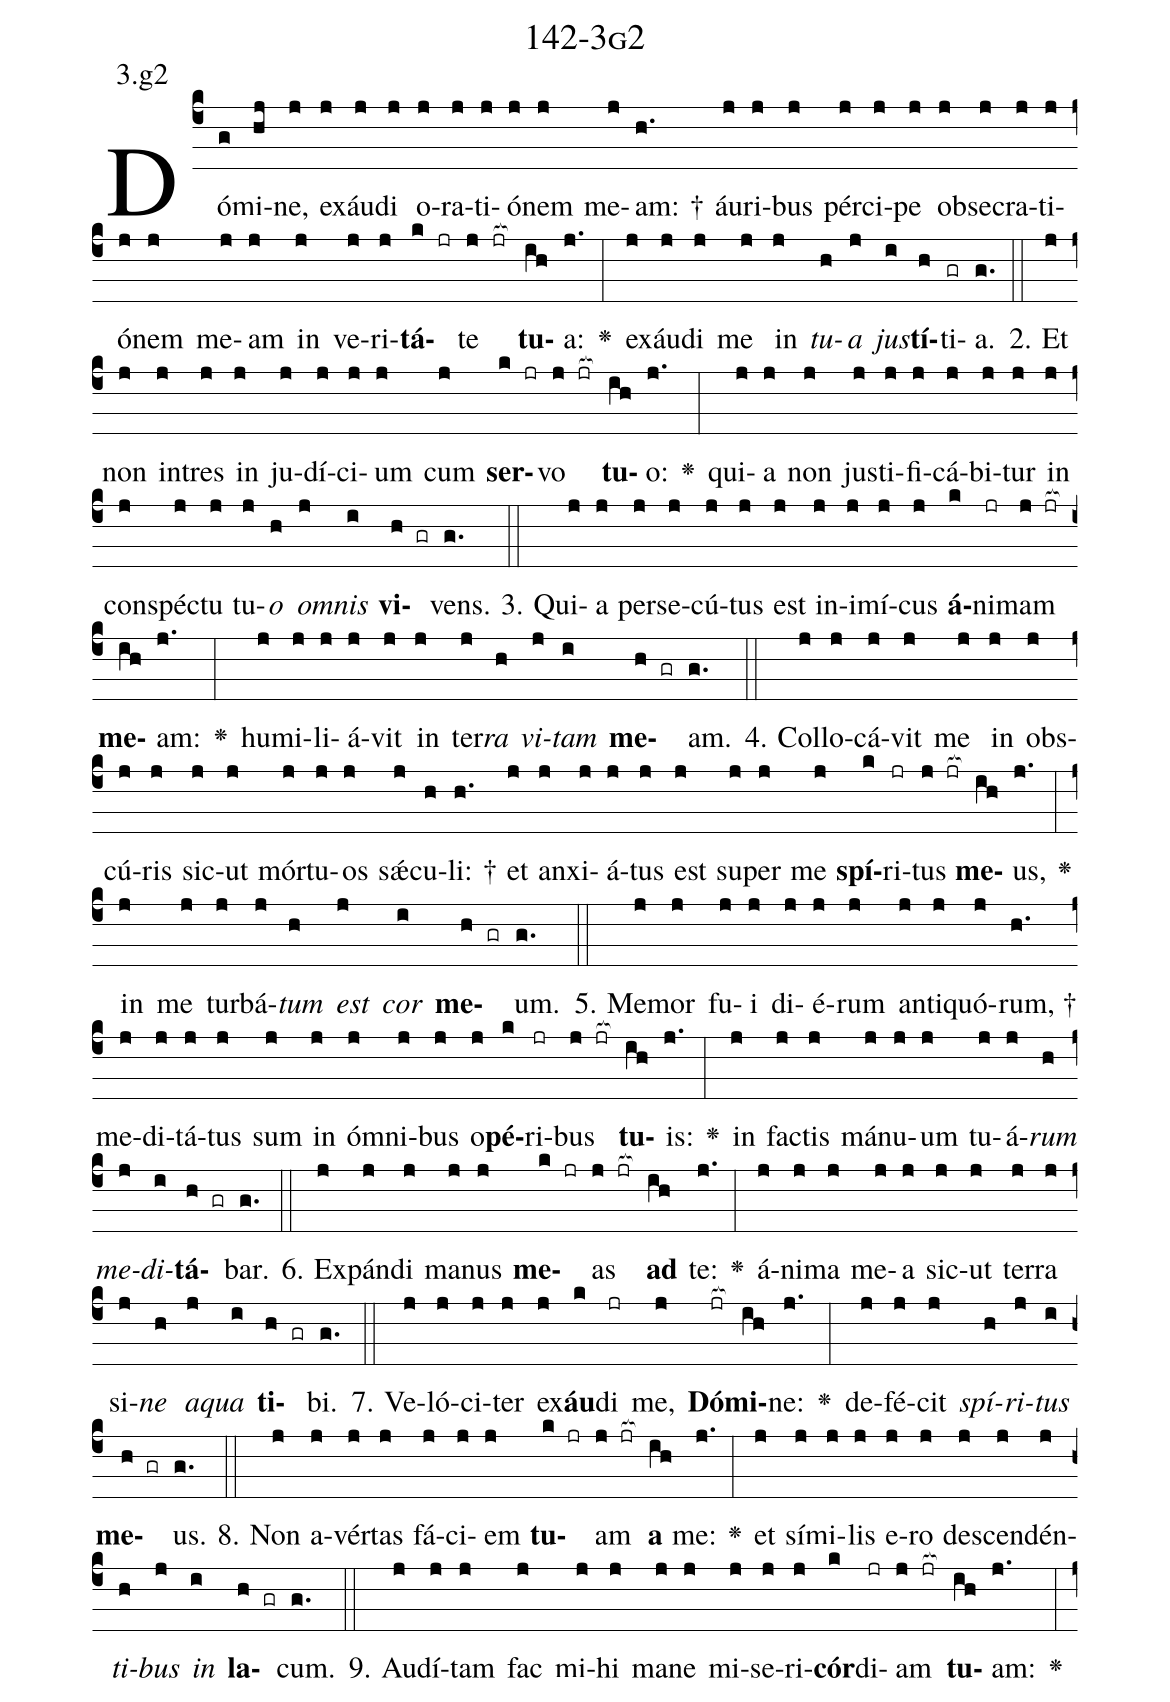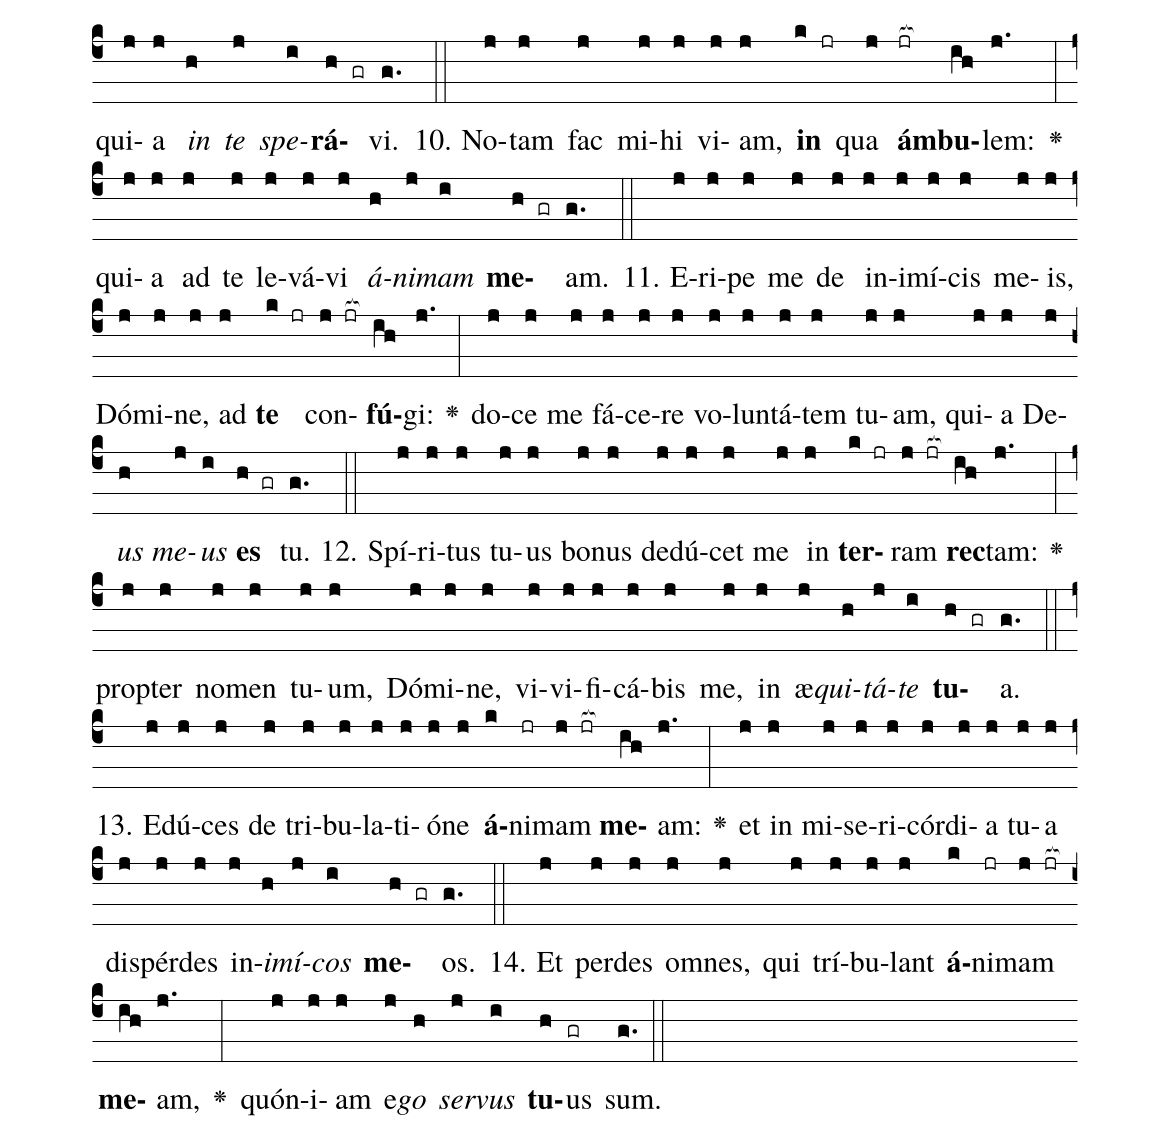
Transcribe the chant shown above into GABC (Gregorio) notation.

name: 142-3g2;
annotation: 3.g2;
%%
(c4)Dó(g)mi(hj)ne,(j) ex(j)áu(j)di(j) o(j)ra(j)ti(j)ó(j)nem(j) me(j)am: †(h.) áu(j)ri(j)bus(j) pér(j)ci(j)pe(j) ob(j)se(j)cra(j)ti(j)ó(j)nem(j) me(j)am(j) in(j) ve(j)ri(j)<b>tá</b>(k jr)te(j jr[ocb:1{]) <b>tu</b>(ih[ocb:0}])a:(j.) <v>\greheightstar</v>(:) ex(j)áu(j)di(j) me(j) in(j) <i>tu</i>(h)<i>a</i>(j) <i>jus</i>(i)<b>tí</b>(h)ti(gr)a.(g.) (::)
2. Et(j) non(j) in(j)tres(j) in(j) ju(j)dí(j)ci(j)um(j) cum(j) <b>ser</b>(k jr)vo(j jr[ocb:1{]) <b>tu</b>(ih[ocb:0}])o:(j.) <v>\greheightstar</v>(:) qui(j)a(j) non(j) jus(j)ti(j)fi(j)cá(j)bi(j)tur(j) in(j) con(j)spéc(j)tu(j) tu(j)<i>o</i>(h) <i>om</i>(j)<i>nis</i>(i) <b>vi</b>(h gr)vens.(g.) (::)
3. Qui(j)a(j) per(j)se(j)cú(j)tus(j) est(j) in(j)i(j)mí(j)cus(j) <b>á</b>(k)ni(jr)mam(j jr[ocb:1{]) <b>me</b>(ih[ocb:0}])am:(j.) <v>\greheightstar</v>(:) hu(j)mi(j)li(j)á(j)vit(j) in(j) ter(j)<i>ra</i>(h) <i>vi</i>(j)<i>tam</i>(i) <b>me</b>(h gr)am.(g.) (::)
4. Col(j)lo(j)cá(j)vit(j) me(j) in(j) obs(j)cú(j)ris(j) sic(j)ut(j) mór(j)tu(j)os(j) sǽ(j)cu(h)li: †(h.) et(j) an(j)xi(j)á(j)tus(j) est(j) su(j)per(j) me(j) <b>spí</b>(k)ri(jr)tus(j jr[ocb:1{]) <b>me</b>(ih[ocb:0}])us,(j.) <v>\greheightstar</v>(:) in(j) me(j) tur(j)bá(j)<i>tum</i>(h) <i>est</i>(j) <i>cor</i>(i) <b>me</b>(h gr)um.(g.) (::)
5. Me(j)mor(j) fu(j)i(j) di(j)é(j)rum(j) an(j)ti(j)quó(j)rum, †(h.) me(j)di(j)tá(j)tus(j) sum(j) in(j) óm(j)ni(j)bus(j) o(j)<b>pé</b>(k)ri(jr)bus(j jr[ocb:1{]) <b>tu</b>(ih[ocb:0}])is:(j.) <v>\greheightstar</v>(:) in(j) fac(j)tis(j) má(j)nu(j)um(j) tu(j)á(j)<i>rum</i>(h) <i>me</i>(j)<i>di</i>(i)<b>tá</b>(h gr)bar.(g.) (::)
6. Ex(j)pán(j)di(j) ma(j)nus(j) <b>me</b>(k jr)as(j jr[ocb:1{]) <b>ad</b>(ih[ocb:0}]) te:(j.) <v>\greheightstar</v>(:) á(j)ni(j)ma(j) me(j)a(j) sic(j)ut(j) ter(j)ra(j) si(j)<i>ne</i>(h) <i>a</i>(j)<i>qua</i>(i) <b>ti</b>(h gr)bi.(g.) (::)
7. Ve(j)ló(j)ci(j)ter(j) ex(j)<b>áu</b>(k)di(jr) me,(j) <b>Dó</b>(jr[ocb:1{])<b>mi</b>(ih[ocb:0}])ne:(j.) <v>\greheightstar</v>(:) de(j)fé(j)cit(j) <i>spí</i>(h)<i>ri</i>(j)<i>tus</i>(i) <b>me</b>(h gr)us.(g.) (::)
8. Non(j) a(j)vér(j)tas(j) fá(j)ci(j)em(j) <b>tu</b>(k jr)am(j jr[ocb:1{]) <b>a</b>(ih[ocb:0}]) me:(j.) <v>\greheightstar</v>(:) et(j) sí(j)mi(j)lis(j) e(j)ro(j) de(j)scen(j)dén(j)<i>ti</i>(h)<i>bus</i>(j) <i>in</i>(i) <b>la</b>(h gr)cum.(g.) (::)
9. Au(j)dí(j)tam(j) fac(j) mi(j)hi(j) ma(j)ne(j) mi(j)se(j)ri(j)<b>cór</b>(k)di(jr)am(j jr[ocb:1{]) <b>tu</b>(ih[ocb:0}])am:(j.) <v>\greheightstar</v>(:) qui(j)a(j) <i>in</i>(h) <i>te</i>(j) <i>spe</i>(i)<b>rá</b>(h gr)vi.(g.) (::)
10. No(j)tam(j) fac(j) mi(j)hi(j) vi(j)am,(j) <b>in</b>(k jr) qua(j) <b>ám</b>(jr[ocb:1{])<b>bu</b>(ih[ocb:0}])lem:(j.) <v>\greheightstar</v>(:) qui(j)a(j) ad(j) te(j) le(j)vá(j)vi(j) <i>á</i>(h)<i>ni</i>(j)<i>mam</i>(i) <b>me</b>(h gr)am.(g.) (::)
11. E(j)ri(j)pe(j) me(j) de(j) in(j)i(j)mí(j)cis(j) me(j)is,(j) Dó(j)mi(j)ne,(j) ad(j) <b>te</b>(k jr) con(j jr[ocb:1{])<b>fú</b>(ih[ocb:0}])gi:(j.) <v>\greheightstar</v>(:) do(j)ce(j) me(j) fá(j)ce(j)re(j) vo(j)lun(j)tá(j)tem(j) tu(j)am,(j) qui(j)a(j) De(j)<i>us</i>(h) <i>me</i>(j)<i>us</i>(i) <b>es</b>(h gr) tu.(g.) (::)
12. Spí(j)ri(j)tus(j) tu(j)us(j) bo(j)nus(j) de(j)dú(j)cet(j) me(j) in(j) <b>ter</b>(k jr)ram(j jr[ocb:1{]) <b>rec</b>(ih[ocb:0}])tam:(j.) <v>\greheightstar</v>(:) prop(j)ter(j) no(j)men(j) tu(j)um,(j) Dó(j)mi(j)ne,(j) vi(j)vi(j)fi(j)cá(j)bis(j) me,(j) in(j) æ(j)<i>qui</i>(h)<i>tá</i>(j)<i>te</i>(i) <b>tu</b>(h gr)a.(g.) (::)
13. E(j)dú(j)ces(j) de(j) tri(j)bu(j)la(j)ti(j)ó(j)ne(j) <b>á</b>(k)ni(jr)mam(j jr[ocb:1{]) <b>me</b>(ih[ocb:0}])am:(j.) <v>\greheightstar</v>(:) et(j) in(j) mi(j)se(j)ri(j)cór(j)di(j)a(j) tu(j)a(j) dis(j)pér(j)des(j) in(j)<i>i</i>(h)<i>mí</i>(j)<i>cos</i>(i) <b>me</b>(h gr)os.(g.) (::)
14. Et(j) per(j)des(j) om(j)nes,(j) qui(j) trí(j)bu(j)lant(j) <b>á</b>(k)ni(jr)mam(j jr[ocb:1{]) <b>me</b>(ih[ocb:0}])am,(j.) <v>\greheightstar</v>(:) quón(j)i(j)am(j) e(j)<i>go</i>(h) <i>ser</i>(j)<i>vus</i>(i) <b>tu</b>(h)us(gr) sum.(g.) (::)
